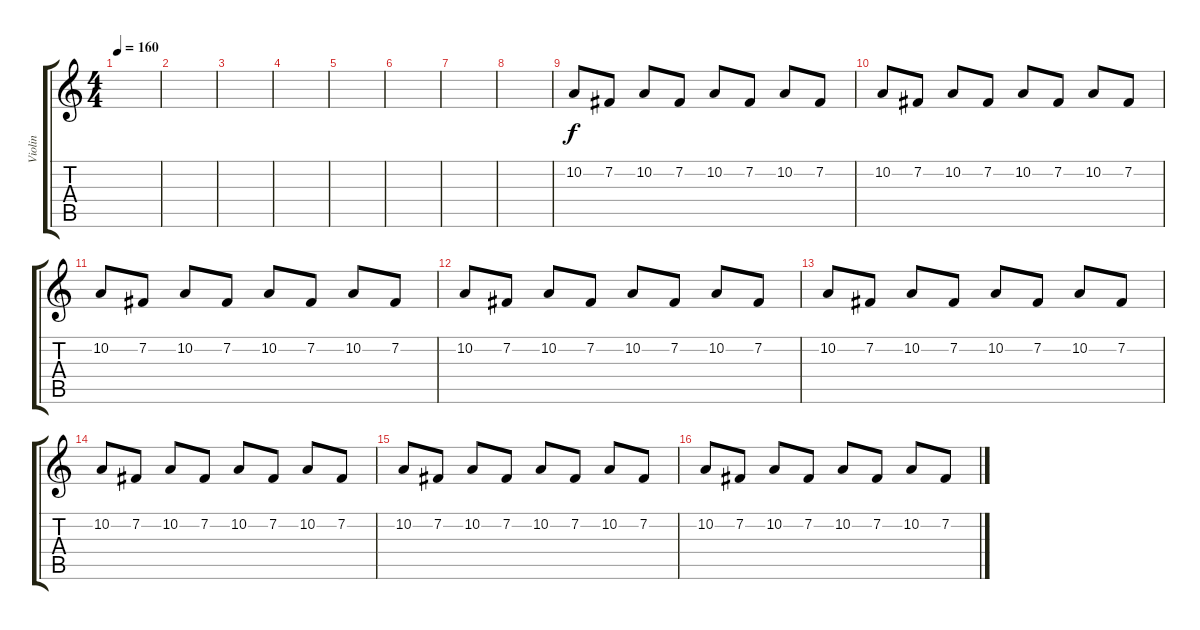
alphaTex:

\track ("Violin" "Violin") {instrument violin}
\staff {score tabs}
\tuning (E4 B3 G3 D3 A2 D2) {hide}
\ts (4 4)
\tempo 160
\clef g2
\ks c
|
|
|
|
|
|
|
|
10.2.8 7.2.8 10.2.8 7.2.8 10.2.8 7.2.8 10.2.8 7.2.8 |
10.2.8 7.2.8 10.2.8 7.2.8 10.2.8 7.2.8 10.2.8 7.2.8 |
10.2.8 7.2.8 10.2.8 7.2.8 10.2.8 7.2.8 10.2.8 7.2.8 |
10.2.8 7.2.8 10.2.8 7.2.8 10.2.8 7.2.8 10.2.8 7.2.8 |
10.2.8 7.2.8 10.2.8 7.2.8 10.2.8 7.2.8 10.2.8 7.2.8 |
10.2.8 7.2.8 10.2.8 7.2.8 10.2.8 7.2.8 10.2.8 7.2.8 |
10.2.8 7.2.8 10.2.8 7.2.8 10.2.8 7.2.8 10.2.8 7.2.8 |
10.2.8 7.2.8 10.2.8 7.2.8 10.2.8 7.2.8 10.2.8 7.2.8
